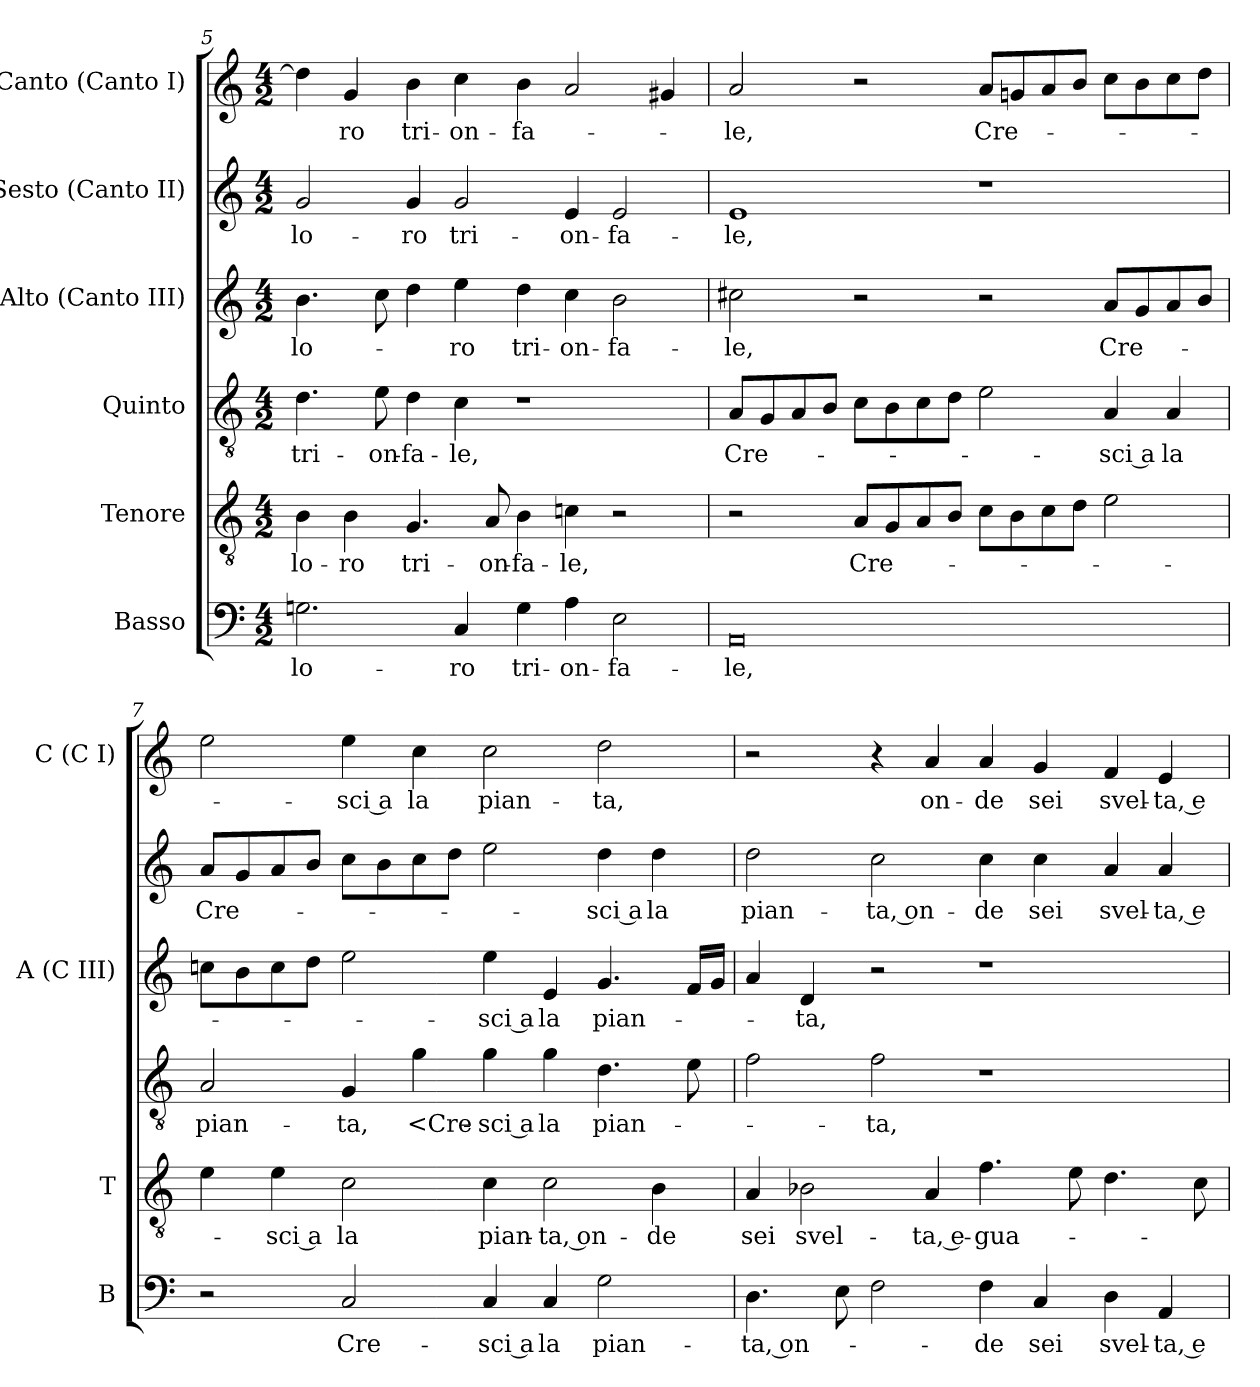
**kern	**text	**kern	**text	**kern	**text	**kern	**text	**kern	**text	**kern	**text
*part6	*part6	*part5	*part5	*part4	*part4	*part3	*part3	*part2	*part2	*part1	*part1
*staff6	*staff6	*staff5	*staff5	*staff4	*staff4	*staff3	*staff3	*staff2	*staff2	*staff1	*staff1
*I"Basso	*	*I"Tenore	*	*I"Quinto	*	*I"Alto (Canto III)	*	*I"Sesto (Canto II)	*	*I"Canto (Canto I)	*
*I'B	*	*I'T	*	*	*	*I'A (C III)	*	*	*	*I'C (C I)	*
*clefF4	*	*clefGv2	*	*clefGv2	*	*clefG2	*	*clefG2	*	*clefG2	*
*k[]	*	*k[]	*	*k[]	*	*k[]	*	*k[]	*	*k[]	*
*C:	*	*C:	*	*C:	*	*C:	*	*C:	*	*C:	*
*M4/2	*	*M4/2	*	*M4/2	*	*M4/2	*	*M4/2	*	*M4/2	*
=5	=5	=5	=5	=5	=5	=5	=5	=5	=5	=5	=5
2.Gn	-lo-	4B	-lo-	4.d	tri-	4.b	-lo-	2g	-lo-	4dd]	.
.	.	4B	-ro	.	.	.	.	.	.	4g	-ro
.	.	.	.	8e	-on-	8cc	.	.	.	.	.
.	.	4.G	tri-	4d	-fa-	4dd	.	4g	-ro	4b	tri-
4C	-ro	.	.	4c	-le,	4ee	-ro	2g	tri-	4cc	-on-
.	.	8A	-on-	.	.	.	.	.	.	.	.
4G	tri-	4B	-fa-	1r	.	4dd	tri-	.	.	4b	-fa-
4A	-on-	4cn	-le,	.	.	4cc	-on-	4e	-on-	2a	.
2E	-fa-	2r	.	.	.	2b	-fa-	2e	-fa-	.	.
.	.	.	.	.	.	.	.	.	.	4g#X	.
=6	=6	=6	=6	=6	=6	=6	=6	=6	=6	=6	=6
0AA	-le,	2r	.	8AL	Cre-	2cc#X	-le,	1e	-le,	2a	-le,
.	.	.	.	8G	.	.	.	.	.	.	.
.	.	.	.	8A	.	.	.	.	.	.	.
.	.	.	.	8BJ	.	.	.	.	.	.	.
.	.	8AL	Cre-	8cL	.	2r	.	.	.	2r	.
.	.	8G	.	8B	.	.	.	.	.	.	.
.	.	8A	.	8c	.	.	.	.	.	.	.
.	.	8BJ	.	8dJ	.	.	.	.	.	.	.
.	.	8cL	.	2e	.	2r	.	1r	.	8aL	Cre-
.	.	8B	.	.	.	.	.	.	.	8gn	.
.	.	8c	.	.	.	.	.	.	.	8a	.
.	.	8dJ	.	.	.	.	.	.	.	8bJ	.
.	.	2e	.	4A	-sci a	8aL	Cre-	.	.	8ccL	.
.	.	.	.	.	.	8g	.	.	.	8b	.
.	.	.	.	4A	la	8a	.	.	.	8cc	.
.	.	.	.	.	.	8bJ	.	.	.	8ddJ	.
=7	=7	=7	=7	=7	=7	=7	=7	=7	=7	=7	=7
2r	.	4e	.	2A	pian-	8ccnL	.	8aL	Cre-	2ee	.
.	.	.	.	.	.	8b	.	8g	.	.	.
.	.	4e	-sci a	.	.	8cc	.	8a	.	.	.
.	.	.	.	.	.	8ddJ	.	8bJ	.	.	.
2C	Cre-	2c	la	4G	-ta,	2ee	.	8ccL	.	4ee	-sci a
.	.	.	.	.	.	.	.	8b	.	.	.
.	.	.	.	4g	<Cre-	.	.	8cc	.	4cc	la
.	.	.	.	.	.	.	.	8ddJ	.	.	.
4C	-sci a	4c	pian-	4g	-sci a	4ee	-sci a	2ee	.	2cc	pian-
4C	la	2c	-ta, on-	4g	la	4e	la	.	.	.	.
2G	pian-	.	.	4.d	pian-	4.g	pian-	4dd	-sci a	2dd	-ta,
.	.	4B	-de	.	.	.	.	4dd	la	.	.
.	.	.	.	8e	.	16fLL	.	.	.	.	.
.	.	.	.	.	.	16gJJ	.	.	.	.	.
=8	=8	=8	=8	=8	=8	=8	=8	=8	=8	=8	=8
4.D	-ta, on-	4A	sei	2f	.	4a	.	2dd	pian-	2r	.
.	.	2B-X	svel-	.	.	4d	-ta,	.	.	.	.
8E	.	.	.	.	.	.	.	.	.	.	.
2F	.	.	.	2f	-ta,	2r	.	2cc	-ta, on-	4r	.
.	.	4A	-ta, e-	.	.	.	.	.	.	4a	on-
4F	-de	4.f	-gua-	1r	.	1r	.	4cc	-de	4a	-de
4C	sei	.	.	.	.	.	.	4cc	sei	4g	sei
.	.	8e	.	.	.	.	.	.	.	.	.
4D	svel-	4.d	.	.	.	.	.	4a	svel-	4f	svel-
4AA	-ta, e-	.	.	.	.	.	.	4a	-ta, e-	4e	-ta, e-
.	.	8c	.	.	.	.	.	.	.	.	.
=	=	=	=	=	=	=	=	=	=	=	=
*-	*-	*-	*-	*-	*-	*-	*-	*-	*-	*-	*-
